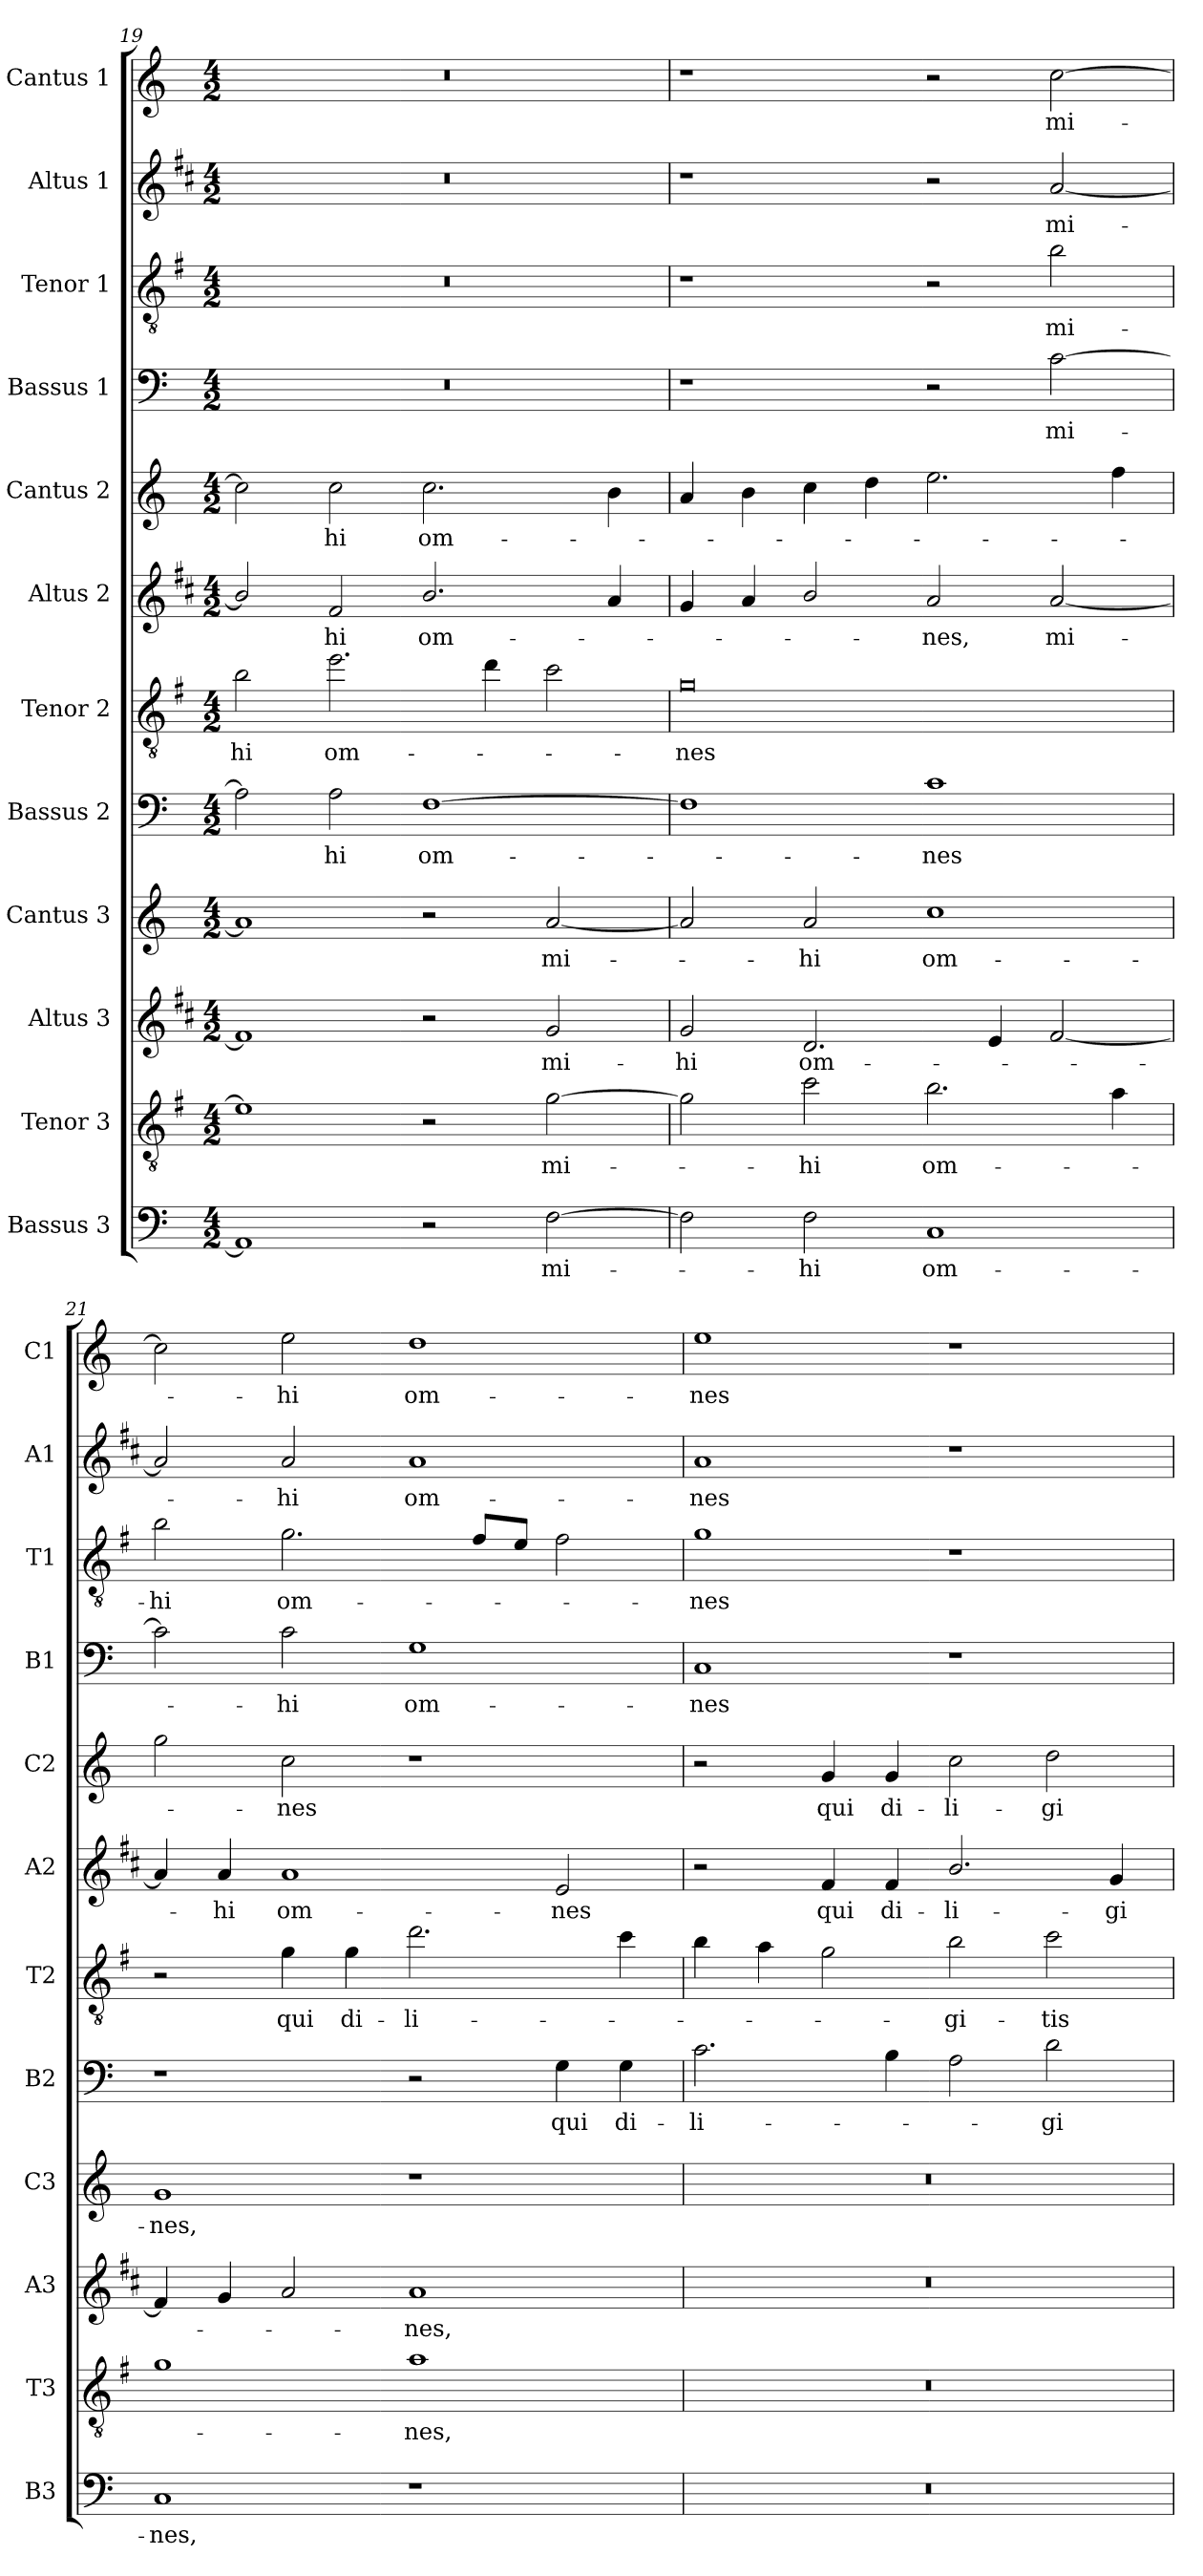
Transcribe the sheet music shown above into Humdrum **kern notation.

**kern	**text	**kern	**text	**kern	**text	**kern	**text	**kern	**text	**kern	**text	**kern	**text	**kern	**text	**kern	**text	**kern	**text	**kern	**text	**kern	**text
*part12	*part12	*part11	*part11	*part10	*part10	*part9	*part9	*part8	*part8	*part7	*part7	*part6	*part6	*part5	*part5	*part4	*part4	*part3	*part3	*part2	*part2	*part1	*part1
*staff12	*staff12	*staff11	*staff11	*staff10	*staff10	*staff9	*staff9	*staff8	*staff8	*staff7	*staff7	*staff6	*staff6	*staff5	*staff5	*staff4	*staff4	*staff3	*staff3	*staff2	*staff2	*staff1	*staff1
*I"Bassus 3	*	*I"Tenor 3	*	*I"Altus 3	*	*I"Cantus 3	*	*I"Bassus 2	*	*I"Tenor 2	*	*I"Altus 2	*	*I"Cantus 2	*	*I"Bassus 1	*	*I"Tenor 1	*	*I"Altus 1	*	*I"Cantus 1	*
*I'B3	*	*I'T3	*	*I'A3	*	*I'C3	*	*I'B2	*	*I'T2	*	*I'A2	*	*I'C2	*	*I'B1	*	*I'T1	*	*I'A1	*	*I'C1	*
*clefF4	*	*clefGv2	*	*clefG2	*	*clefG2	*	*clefF4	*	*clefGv2	*	*clefG2	*	*clefG2	*	*clefF4	*	*clefGv2	*	*clefG2	*	*clefG2	*
*	*	*ITrd4c7	*	*ITrd1c2	*	*	*	*	*	*ITrd4c7	*	*ITrd1c2	*	*	*	*	*	*ITrd4c7	*	*ITrd1c2	*	*	*
*k[]	*	*k[]	*	*k[]	*	*k[]	*	*k[]	*	*k[]	*	*k[]	*	*k[]	*	*k[]	*	*k[]	*	*k[]	*	*k[]	*
*C:	*	*C:	*	*C:	*	*C:	*	*C:	*	*C:	*	*C:	*	*C:	*	*C:	*	*C:	*	*C:	*	*C:	*
*M4/2	*	*M4/2	*	*M4/2	*	*M4/2	*	*M4/2	*	*M4/2	*	*M4/2	*	*M4/2	*	*M4/2	*	*M4/2	*	*M4/2	*	*M4/2	*
=19	=19	=19	=19	=19	=19	=19	=19	=19	=19	=19	=19	=19	=19	=19	=19	=19	=19	=19	=19	=19	=19	=19	=19
!	!	!	!	!	!	!	!	!	!	!	!LO:LY:b	!	!	!	!	!	!	!	!	!	!	!	!
1AA]	.	1A]	.	1e]	.	1a]	.	2A\]	.	2e\	-hi	2a/]	.	2cc\]	.	0r	.	0r	.	0r	.	0r	.
!	!	!	!	!	!	!	!	!	!LO:LY:b	!	!LO:LY:b	!	!LO:LY:b	!	!LO:LY:b	!	!	!	!	!	!	!	!
.	.	.	.	.	.	.	.	2A\	-hi	2.a\	om-	2e/	-hi	2cc\	-hi	.	.	.	.	.	.	.	.
!	!	!	!	!	!	!	!	!	!LO:LY:b	!	!	!	!LO:LY:b	!	!LO:LY:b	!	!	!	!	!	!	!	!
2r	.	2r	.	2r	.	2r	.	[1F	om-	.	.	2.a/	om-	2.cc\	om-	.	.	.	.	.	.	.	.
.	.	.	.	.	.	.	.	.	.	4g\	.	.	.	.	.	.	.	.	.	.	.	.	.
!	!LO:LY:b	!	!LO:LY:b	!	!LO:LY:b	!	!LO:LY:b	!	!	!	!	!	!	!	!	!	!	!	!	!	!	!	!
[2F\	mi-	[2c\	mi-	2f/	mi-	[2a/	mi-	.	.	2f\	.	.	.	.	.	.	.	.	.	.	.	.	.
.	.	.	.	.	.	.	.	.	.	.	.	4g/	.	4b\	.	.	.	.	.	.	.	.	.
!!LO:PB:g=z
=20	=20	=20	=20	=20	=20	=20	=20	=20	=20	=20	=20	=20	=20	=20	=20	=20	=20	=20	=20	=20	=20	=20	=20
!	!	!	!	!	!LO:LY:b	!	!	!	!	!	!LO:LY:b	!	!	!	!	!	!	!	!	!	!	!	!
2F\]	.	2c\]	.	2f/	-hi	2a/]	.	1F]	.	0c	-nes	4f/	.	4a/	.	1r	.	1r	.	1r	.	1r	.
.	.	.	.	.	.	.	.	.	.	.	.	4g/	.	4b\	.	.	.	.	.	.	.	.	.
!	!LO:LY:b	!	!LO:LY:b	!	!LO:LY:b	!	!LO:LY:b	!	!	!	!	!	!	!	!	!	!	!	!	!	!	!	!
2F\	-hi	2f\	-hi	2.c/	om-	2a/	-hi	.	.	.	.	2a/	.	4cc\	.	.	.	.	.	.	.	.	.
.	.	.	.	.	.	.	.	.	.	.	.	.	.	4dd\	.	.	.	.	.	.	.	.	.
!	!LO:LY:b	!	!LO:LY:b	!	!	!	!LO:LY:b	!	!LO:LY:b	!	!	!	!LO:LY:b	!	!	!	!	!	!	!	!	!	!
1C	om-	2.e\	om-	.	.	1cc	om-	1c	-nes	.	.	2g/	-nes,	2.ee\	.	2r	.	2r	.	2r	.	2r	.
.	.	.	.	4d/	.	.	.	.	.	.	.	.	.	.	.	.	.	.	.	.	.	.	.
!	!	!	!	!	!	!	!	!	!	!	!	!	!LO:LY:b	!	!	!	!LO:LY:b	!	!LO:LY:b	!	!LO:LY:b	!	!LO:LY:b
.	.	.	.	[2e/	.	.	.	.	.	.	.	[2g/	mi-	.	.	[2c\	mi-	2e\	mi-	[2g/	mi-	[2cc\	mi-
.	.	4d\	.	.	.	.	.	.	.	.	.	.	.	4ff\	.	.	.	.	.	.	.	.	.
=21	=21	=21	=21	=21	=21	=21	=21	=21	=21	=21	=21	=21	=21	=21	=21	=21	=21	=21	=21	=21	=21	=21	=21
!	!LO:LY:b	!	!	!	!	!	!LO:LY:b	!	!	!	!	!	!	!	!	!	!	!	!LO:LY:b	!	!	!	!
1C	-nes,	1c	.	4e/]	.	1g	-nes,	1r	.	2r	.	4g/]	.	2gg\	.	2c\]	.	2e\	-hi	2g/]	.	2cc\]	.
!	!	!	!	!	!	!	!	!	!	!	!	!	!LO:LY:b	!	!	!	!	!	!	!	!	!	!
.	.	.	.	4f/	.	.	.	.	.	.	.	4g/	-hi	.	.	.	.	.	.	.	.	.	.
!	!	!	!	!	!	!	!	!	!	!	!LO:LY:b	!	!LO:LY:b	!	!LO:LY:b	!	!LO:LY:b	!	!LO:LY:b	!	!LO:LY:b	!	!LO:LY:b
.	.	.	.	2g/	.	.	.	.	.	4c\	qui	1g	om-	2cc\	-nes	2c\	-hi	2.c\	om-	2g/	-hi	2ee\	-hi
!	!	!	!	!	!	!	!	!	!	!	!LO:LY:b	!	!	!	!	!	!	!	!	!	!	!	!
.	.	.	.	.	.	.	.	.	.	4c\	di-	.	.	.	.	.	.	.	.	.	.	.	.
!	!	!	!LO:LY:b	!	!LO:LY:b	!	!	!	!	!	!LO:LY:b	!	!	!	!	!	!LO:LY:b	!	!	!	!LO:LY:b	!	!LO:LY:b
1r	.	1d	-nes,	1g	-nes,	1r	.	2r	.	2.g\	-li-	.	.	1r	.	1G	om-	.	.	1g	om-	1dd	om-
.	.	.	.	.	.	.	.	.	.	.	.	.	.	.	.	.	.	8B/L	.	.	.	.	.
.	.	.	.	.	.	.	.	.	.	.	.	.	.	.	.	.	.	8A/J	.	.	.	.	.
!	!	!	!	!	!	!	!	!	!LO:LY:b	!	!	!	!LO:LY:b	!	!	!	!	!	!	!	!	!	!
.	.	.	.	.	.	.	.	4G\	qui	.	.	2d/	-nes	.	.	.	.	2B\	.	.	.	.	.
!	!	!	!	!	!	!	!	!	!LO:LY:b	!	!	!	!	!	!	!	!	!	!	!	!	!	!
.	.	.	.	.	.	.	.	4G\	di-	4f\	.	.	.	.	.	.	.	.	.	.	.	.	.
=22	=22	=22	=22	=22	=22	=22	=22	=22	=22	=22	=22	=22	=22	=22	=22	=22	=22	=22	=22	=22	=22	=22	=22
!	!	!	!	!	!	!	!	!	!LO:LY:b	!	!	!	!	!	!	!	!LO:LY:b	!	!LO:LY:b	!	!LO:LY:b	!	!LO:LY:b
0r	.	0r	.	0r	.	0r	.	2.c\	-li-	4e\	.	2r	.	2r	.	1C	-nes	1c	-nes	1g	-nes	1ee	-nes
.	.	.	.	.	.	.	.	.	.	4d\	.	.	.	.	.	.	.	.	.	.	.	.	.
!	!	!	!	!	!	!	!	!	!	!	!	!	!LO:LY:b	!	!LO:LY:b	!	!	!	!	!	!	!	!
.	.	.	.	.	.	.	.	.	.	2c\	.	4e/	qui	4g/	qui	.	.	.	.	.	.	.	.
!	!	!	!	!	!	!	!	!	!	!	!	!	!LO:LY:b	!	!LO:LY:b	!	!	!	!	!	!	!	!
.	.	.	.	.	.	.	.	4B\	.	.	.	4e/	di-	4g/	di-	.	.	.	.	.	.	.	.
!	!	!	!	!	!	!	!	!	!	!	!LO:LY:b	!	!LO:LY:b	!	!LO:LY:b	!	!	!	!	!	!	!	!
.	.	.	.	.	.	.	.	2A\	.	2e\	-gi-	2.a/	-li-	2cc\	-li-	1r	.	1r	.	1r	.	1r	.
!	!	!	!	!	!	!	!	!	!LO:LY:b	!	!LO:LY:b	!	!	!	!LO:LY:b	!	!	!	!	!	!	!	!
.	.	.	.	.	.	.	.	2d\	-gi-	2f\	-tis	.	.	2dd\	-gi-	.	.	.	.	.	.	.	.
!	!	!	!	!	!	!	!	!	!	!	!	!	!LO:LY:b	!	!	!	!	!	!	!	!	!	!
.	.	.	.	.	.	.	.	.	.	.	.	4f/	-gi-	.	.	.	.	.	.	.	.	.	.
=	=	=	=	=	=	=	=	=	=	=	=	=	=	=	=	=	=	=	=	=	=	=	=
*-	*-	*-	*-	*-	*-	*-	*-	*-	*-	*-	*-	*-	*-	*-	*-	*-	*-	*-	*-	*-	*-	*-	*-
